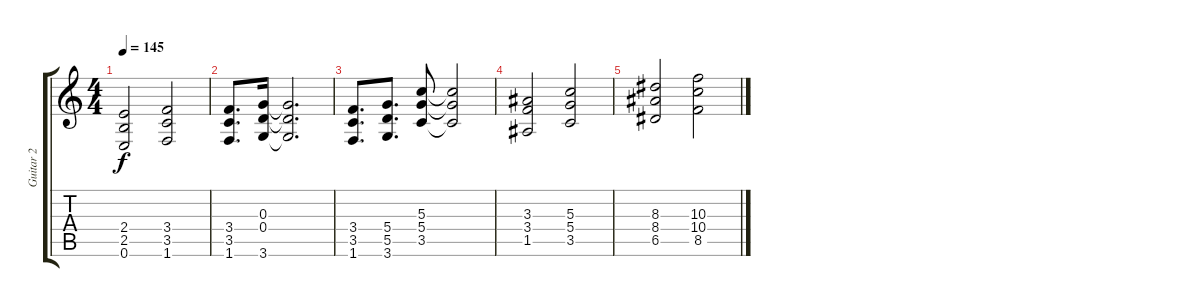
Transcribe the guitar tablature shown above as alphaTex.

\track ("Guitar 2" "Guitar 2") {instrument distortionguitar}
\staff {score tabs}
\tuning (E4 B3 G3 D3 A2 E2) {hide}
\ts (4 4)
\tempo 145
\clef g2
\ks c
(2.4 2.5 0.6).2{dy f} (3.4 3.5 1.6).2 |
(3.4 3.5 1.6).8{d} (0.3 0.4 3.6).16 (0.3{t} 0.4{t} 3.6{t}).2{d} |
(3.4 3.5 1.6).8{d} (5.4 5.5 3.6).8{d} (5.3 5.4 3.5).8 (5.3{t} 5.4{t} 3.5{t}).2 |
(3.3 3.4 1.5).2 (5.3 5.4 3.5).2 |
(8.3 8.4 6.5).2 (10.3 10.4 8.5).2
